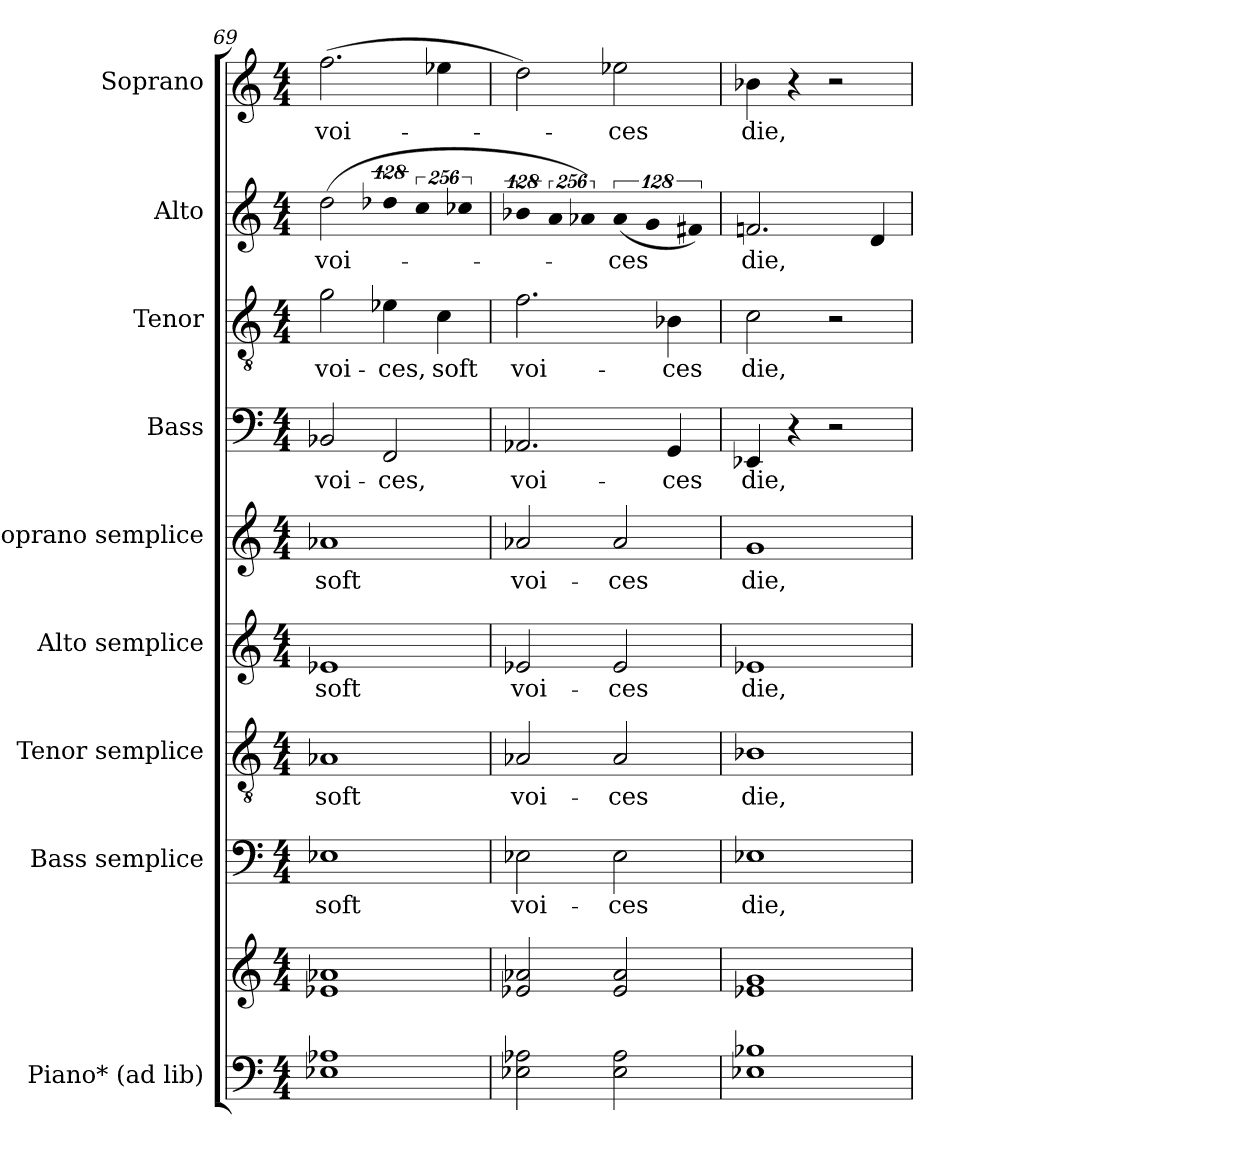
**kern	**kern	**kern	**text	**kern	**text	**kern	**text	**kern	**text	**kern	**text	**kern	**text	**kern	**text	**kern	**text
*part9	*part9	*part8	*part8	*part7	*part7	*part6	*part6	*part5	*part5	*part4	*part4	*part3	*part3	*part2	*part2	*part1	*part1
*staff10	*staff9	*staff8	*staff8	*staff7	*staff7	*staff6	*staff6	*staff5	*staff5	*staff4	*staff4	*staff3	*staff3	*staff2	*staff2	*staff1	*staff1
*I"Piano* (ad lib)	*	*I"Bass semplice	*	*I"Tenor semplice	*	*I"Alto semplice	*	*I"Soprano semplice	*	*I"Bass	*	*I"Tenor	*	*I"Alto	*	*I"Soprano	*
*	*	*I'B.	*	*I'T.	*	*I'A.	*	*I'S.	*	*I'B.	*	*I'T.	*	*I'A.	*	*I'S.	*
*clefF4	*clefG2	*clefF4	*	*clefGv2	*	*clefG2	*	*clefG2	*	*clefF4	*	*clefGv2	*	*clefG2	*	*clefG2	*
*	*	*	*	*ITrd7c12	*	*	*	*	*	*	*	*ITrd7c12	*	*	*	*	*
*k[]	*k[]	*k[]	*	*k[]	*	*k[]	*	*k[]	*	*k[]	*	*k[]	*	*k[]	*	*k[]	*
*C:	*C:	*C:	*	*C:	*	*C:	*	*C:	*	*C:	*	*C:	*	*C:	*	*C:	*
*M4/4	*M4/4	*M4/4	*	*M4/4	*	*M4/4	*	*M4/4	*	*M4/4	*	*M4/4	*	*M4/4	*	*M4/4	*
=69	=69	=69	=69	=69	=69	=69	=69	=69	=69	=69	=69	=69	=69	=69	=69	=69	=69
!	!	!	!LO:LY:b:color=#000000	!	!	!	!	!	!	!	!	!	!	!	!	!	!
!	!	!	!	!	!LO:LY:b:color=#000000	!	!	!	!	!	!	!	!	!	!	!	!
!	!	!	!	!	!	!	!LO:LY:b:color=#000000	!	!	!	!	!	!	!	!	!	!
!	!	!	!	!	!	!	!	!	!LO:LY:b:color=#000000	!	!	!	!	!	!	!	!
!	!	!	!	!	!	!	!	!	!	!	!LO:LY:b:color=#000000	!	!	!	!	!	!
!	!	!	!	!	!	!	!	!	!	!	!	!	!LO:LY:b:color=#000000	!	!	!	!
!	!	!	!	!	!	!	!	!	!	!	!	!	!	!	!LO:LY:b:color=#000000	!	!
!	!	!	!	!	!	!	!	!	!	!	!	!	!	!	!	!	!LO:LY:b:color=#000000
1E-Xi 1A-Xi	1e-Xi 1a-Xi	1E-Xi	soft	1AA-Xi	soft	1e-Xi	soft	1a-Xi	soft	2BB-Xi/	voi-	2Gi\	voi-	(2ddi\	voi-	(2.ffi\	voi-
!	!	!	!	!	!	!	!	!	!	!	!LO:LY:b:color=#000000	!	!	!	!	!	!
!	!	!	!	!	!	!	!	!	!	!	!	!	!LO:LY:b:color=#000000	!LO:N:vis=4	!	!	!
.	.	.	.	.	.	.	.	.	.	2FFi/	-ces,	4E-Xi\	-ces,	512%85dd-Xi\	.	.	.
!	!	!	!	!	!	!	!	!	!	!	!	!	!	!LO:N:vis=4	!	!	!
.	.	.	.	.	.	.	.	.	.	.	.	.	.	1024%171cci\	.	.	.
!	!	!	!	!	!	!	!	!	!	!	!	!	!LO:LY:b:color=#000000	!	!	!	!
.	.	.	.	.	.	.	.	.	.	.	.	4Ci\	soft	.	.	4ee-Xi\	.
!	!	!	!	!	!	!	!	!	!	!	!	!	!	!LO:N:vis=4	!	!	!
.	.	.	.	.	.	.	.	.	.	.	.	.	.	1024%171cc-Xi\	.	.	.
=70	=70	=70	=70	=70	=70	=70	=70	=70	=70	=70	=70	=70	=70	=70	=70	=70	=70
!	!	!	!LO:LY:b:color=#000000	!	!	!	!	!	!	!	!	!	!	!	!	!	!
!	!	!	!	!	!LO:LY:b:color=#000000	!	!	!	!	!	!	!	!	!	!	!	!
!	!	!	!	!	!	!	!LO:LY:b:color=#000000	!	!	!	!	!	!	!	!	!	!
!	!	!	!	!	!	!	!	!	!LO:LY:b:color=#000000	!	!	!	!	!	!	!	!
!	!	!	!	!	!	!	!	!	!	!	!LO:LY:b:color=#000000	!	!	!	!	!	!
!	!	!	!	!	!	!	!	!	!	!	!	!	!LO:LY:b:color=#000000	!LO:N:vis=4	!	!	!
2E-Xi\ 2A-Xi	2e-Xi/ 2a-Xi	2E-Xi\	voi-	2AA-Xi/	voi-	2e-Xi/	voi-	2a-Xi/	voi-	2.AA-Xi/	voi-	2.Fi\	voi-	512%85b-Xi/	.	2ddi\)	.
!	!	!	!	!	!	!	!	!	!	!	!	!	!	!LO:N:vis=4	!	!	!
.	.	.	.	.	.	.	.	.	.	.	.	.	.	1024%171ai/	.	.	.
!	!	!	!	!	!	!	!	!	!	!	!	!	!	!LO:N:vis=4	!	!	!
.	.	.	.	.	.	.	.	.	.	.	.	.	.	1024%171a-Xi/)	.	.	.
!	!	!	!LO:LY:b:color=#000000	!	!	!	!	!	!	!	!	!	!	!	!	!	!
!	!	!	!	!	!LO:LY:b:color=#000000	!	!	!	!	!	!	!	!	!	!	!	!
!	!	!	!	!	!	!	!LO:LY:b:color=#000000	!	!	!	!	!	!	!	!	!	!
!	!	!	!	!	!	!	!	!	!LO:LY:b:color=#000000	!	!	!	!	!LO:N:vis=4	!	!	!
!	!	!	!	!	!	!	!	!	!	!	!	!	!	!	!LO:LY:b:color=#000000	!	!
!	!	!	!	!	!	!	!	!	!	!	!	!	!	!	!	!	!LO:LY:b:color=#000000
2E-i\ 2A-i	2e-i/ 2a-i	2E-i\	-ces	2AA-i/	-ces	2e-i/	-ces	2a-i/	-ces	.	.	.	.	(512%85a-i/	-ces	2ee-Xi\	-ces
!	!	!	!	!	!	!	!	!	!	!	!	!	!	!LO:N:vis=4	!	!	!
.	.	.	.	.	.	.	.	.	.	.	.	.	.	1024%171gi/	.	.	.
!	!	!	!	!	!	!	!	!	!	!	!LO:LY:b:color=#000000	!	!	!	!	!	!
!	!	!	!	!	!	!	!	!	!	!	!	!	!LO:LY:b:color=#000000	!	!	!	!
.	.	.	.	.	.	.	.	.	.	4GGi/	-ces	4BB-Xi\	-ces	.	.	.	.
!	!	!	!	!	!	!	!	!	!	!	!	!	!	!LO:N:vis=4	!	!	!
.	.	.	.	.	.	.	.	.	.	.	.	.	.	1024%171f#Xi/)	.	.	.
=71	=71	=71	=71	=71	=71	=71	=71	=71	=71	=71	=71	=71	=71	=71	=71	=71	=71
!	!	!	!LO:LY:b:color=#000000	!	!	!	!	!	!	!	!	!	!	!	!	!	!
!	!	!	!	!	!LO:LY:b:color=#000000	!	!	!	!	!	!	!	!	!	!	!	!
!	!	!	!	!	!	!	!LO:LY:b:color=#000000	!	!	!	!	!	!	!	!	!	!
!	!	!	!	!	!	!	!	!	!LO:LY:b:color=#000000	!	!	!	!	!	!	!	!
!	!	!	!	!	!	!	!	!	!	!	!LO:LY:b:color=#000000	!	!	!	!	!	!
!	!	!	!	!	!	!	!	!	!	!	!	!	!LO:LY:b:color=#000000	!	!	!	!
!	!	!	!	!	!	!	!	!	!	!	!	!	!	!	!LO:LY:b:color=#000000	!	!
!	!	!	!	!	!	!	!	!	!	!	!	!	!	!	!	!	!LO:LY:b:color=#000000
1E-Xi 1B-Xi	1e-Xi 1gi	1E-Xi	die,	1BB-Xi	die,	1e-Xi	die,	1gi	die,	4EE-Xi/	die,	2Ci\	die,	2.fni/	die,	4b-Xi\	die,
.	.	.	.	.	.	.	.	.	.	4r	.	.	.	.	.	4r	.
.	.	.	.	.	.	.	.	.	.	2r	.	2r	.	.	.	2r	.
.	.	.	.	.	.	.	.	.	.	.	.	.	.	4di/	.	.	.
=	=	=	=	=	=	=	=	=	=	=	=	=	=	=	=	=	=
*-	*-	*-	*-	*-	*-	*-	*-	*-	*-	*-	*-	*-	*-	*-	*-	*-	*-
